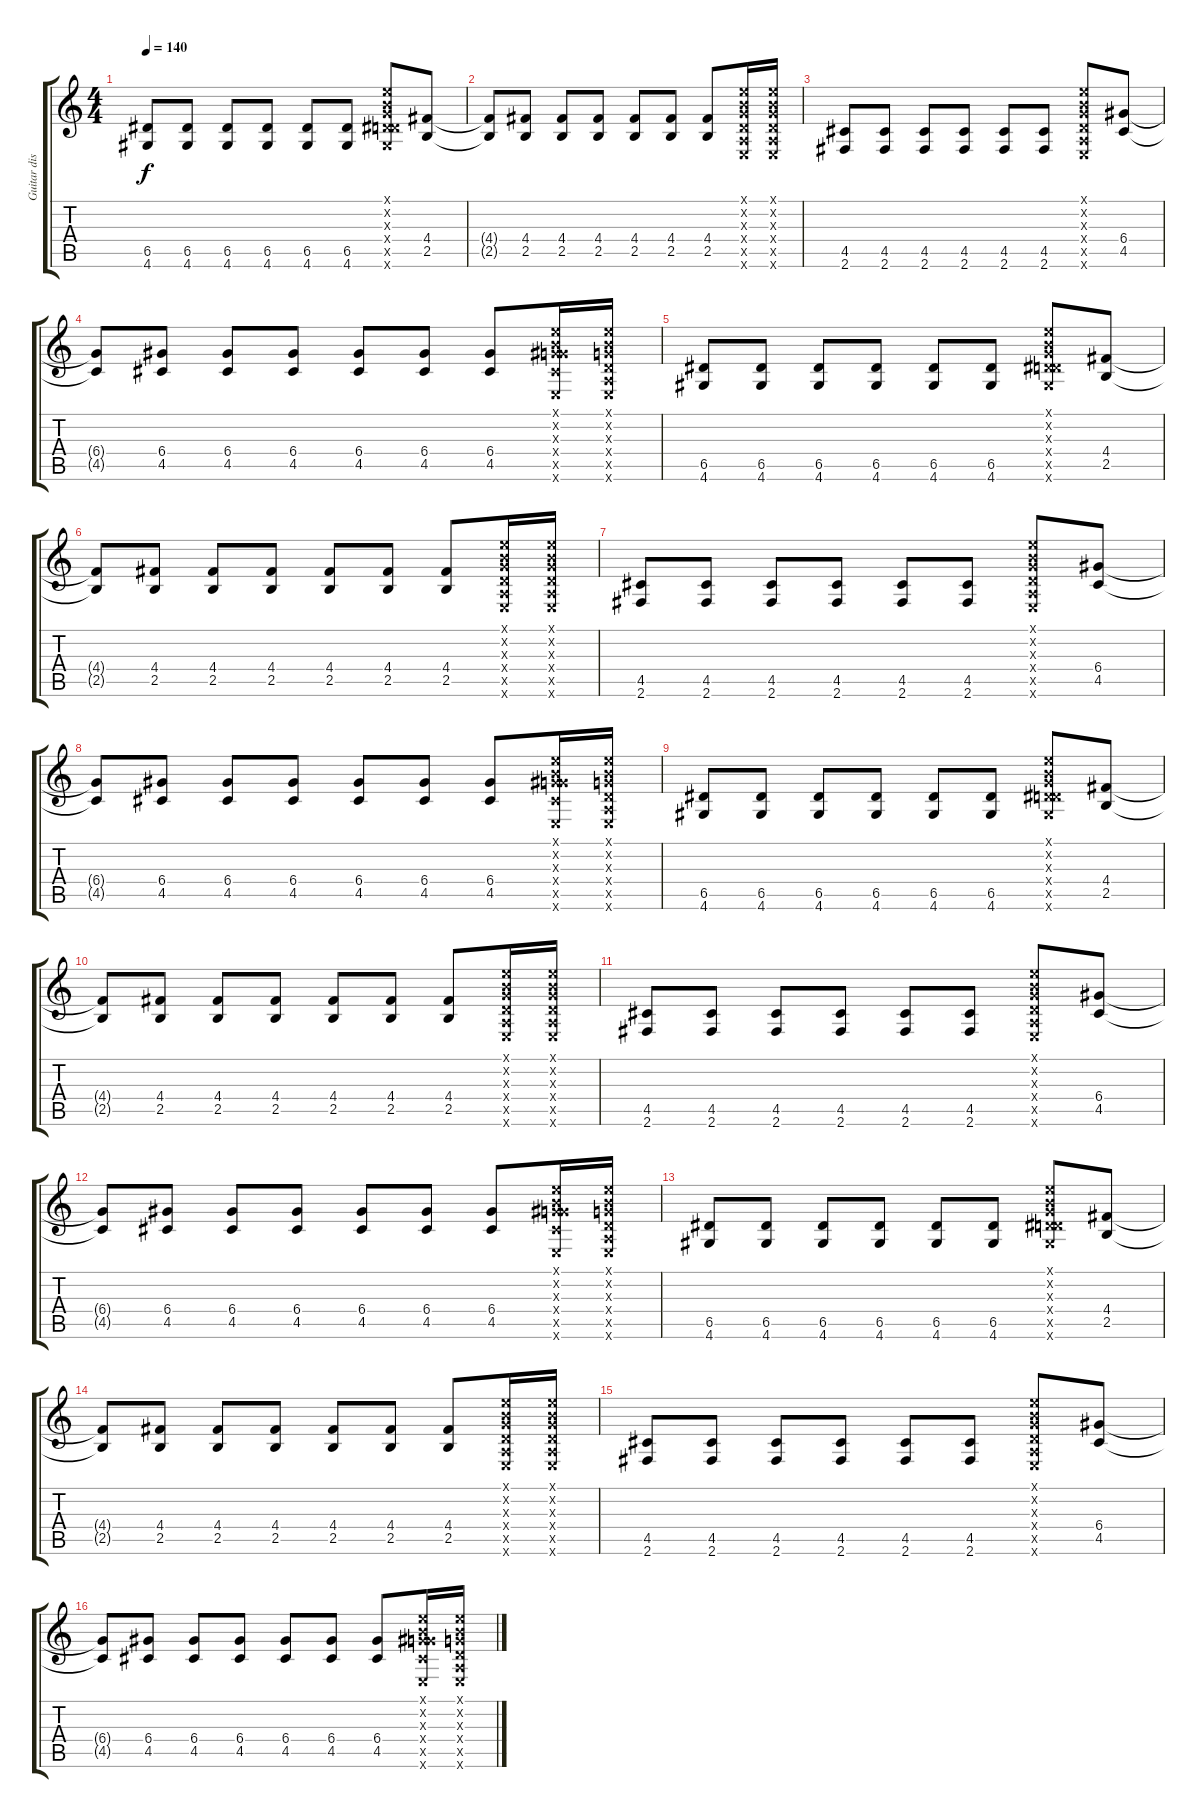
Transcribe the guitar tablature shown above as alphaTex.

\track ("Guitar dist. 1" "Guitar dis") {instrument overdrivenguitar}
\staff {score tabs}
\tuning (E4 B3 G3 D3 A2 E2) {hide}
\ts (4 4)
\tempo 140
\clef g2
\ks c
(6.5 4.6).8{dy f} (6.5 4.6).8 (6.5 4.6).8 (6.5 4.6).8 (6.5 4.6).8 (6.5 4.6).8 (0.1{x} 0.2{x} 0.3{x} 0.4{x} 6.5{x} 4.6{x}).8 (4.4 2.5).8 |
(4.4{t} 2.5{t}).8 (4.4 2.5).8 (4.4 2.5).8 (4.4 2.5).8 (4.4 2.5).8 (4.4 2.5).8 (4.4 2.5).8 (0.1{x} 0.2{x} 0.3{x} 0.4{x} 0.5{x} 0.6{x}).16 (0.1{x} 0.2{x} 0.3{x} 0.4{x} 0.5{x} 0.6{x}).16 |
(4.5 2.6).8 (4.5 2.6).8 (4.5 2.6).8 (4.5 2.6).8 (4.5 2.6).8 (4.5 2.6).8 (0.1{x} 0.2{x} 0.3{x} 0.4{x} 0.5{x} 0.6{x}).8 (6.4 4.5).8 |
(6.4{t} 4.5{t}).8 (6.4 4.5).8 (6.4 4.5).8 (6.4 4.5).8 (6.4 4.5).8 (6.4 4.5).8 (6.4 4.5).8 (0.1{x} 0.2{x} 0.3{x} 6.4{x} 4.5{x} 0.6{x}).16 (0.1{x} 0.2{x} 0.3{x} 0.4{x} 0.5{x} 0.6{x}).16 |
(6.5 4.6).8 (6.5 4.6).8 (6.5 4.6).8 (6.5 4.6).8 (6.5 4.6).8 (6.5 4.6).8 (0.1{x} 0.2{x} 0.3{x} 0.4{x} 6.5{x} 4.6{x}).8 (4.4 2.5).8 |
(4.4{t} 2.5{t}).8 (4.4 2.5).8 (4.4 2.5).8 (4.4 2.5).8 (4.4 2.5).8 (4.4 2.5).8 (4.4 2.5).8 (0.1{x} 0.2{x} 0.3{x} 0.4{x} 0.5{x} 0.6{x}).16 (0.1{x} 0.2{x} 0.3{x} 0.4{x} 0.5{x} 0.6{x}).16 |
(4.5 2.6).8 (4.5 2.6).8 (4.5 2.6).8 (4.5 2.6).8 (4.5 2.6).8 (4.5 2.6).8 (0.1{x} 0.2{x} 0.3{x} 0.4{x} 0.5{x} 0.6{x}).8 (6.4 4.5).8 |
(6.4{t} 4.5{t}).8 (6.4 4.5).8 (6.4 4.5).8 (6.4 4.5).8 (6.4 4.5).8 (6.4 4.5).8 (6.4 4.5).8 (0.1{x} 0.2{x} 0.3{x} 6.4{x} 4.5{x} 0.6{x}).16 (0.1{x} 0.2{x} 0.3{x} 0.4{x} 0.5{x} 0.6{x}).16 |
(6.5 4.6).8 (6.5 4.6).8 (6.5 4.6).8 (6.5 4.6).8 (6.5 4.6).8 (6.5 4.6).8 (0.1{x} 0.2{x} 0.3{x} 0.4{x} 6.5{x} 4.6{x}).8 (4.4 2.5).8 |
(4.4{t} 2.5{t}).8 (4.4 2.5).8 (4.4 2.5).8 (4.4 2.5).8 (4.4 2.5).8 (4.4 2.5).8 (4.4 2.5).8 (0.1{x} 0.2{x} 0.3{x} 0.4{x} 0.5{x} 0.6{x}).16 (0.1{x} 0.2{x} 0.3{x} 0.4{x} 0.5{x} 0.6{x}).16 |
(4.5 2.6).8 (4.5 2.6).8 (4.5 2.6).8 (4.5 2.6).8 (4.5 2.6).8 (4.5 2.6).8 (0.1{x} 0.2{x} 0.3{x} 0.4{x} 0.5{x} 0.6{x}).8 (6.4 4.5).8 |
(6.4{t} 4.5{t}).8 (6.4 4.5).8 (6.4 4.5).8 (6.4 4.5).8 (6.4 4.5).8 (6.4 4.5).8 (6.4 4.5).8 (0.1{x} 0.2{x} 0.3{x} 6.4{x} 4.5{x} 0.6{x}).16 (0.1{x} 0.2{x} 0.3{x} 0.4{x} 0.5{x} 0.6{x}).16 |
(6.5 4.6).8 (6.5 4.6).8 (6.5 4.6).8 (6.5 4.6).8 (6.5 4.6).8 (6.5 4.6).8 (0.1{x} 0.2{x} 0.3{x} 0.4{x} 6.5{x} 4.6{x}).8 (4.4 2.5).8 |
(4.4{t} 2.5{t}).8 (4.4 2.5).8 (4.4 2.5).8 (4.4 2.5).8 (4.4 2.5).8 (4.4 2.5).8 (4.4 2.5).8 (0.1{x} 0.2{x} 0.3{x} 0.4{x} 0.5{x} 0.6{x}).16 (0.1{x} 0.2{x} 0.3{x} 0.4{x} 0.5{x} 0.6{x}).16 |
(4.5 2.6).8 (4.5 2.6).8 (4.5 2.6).8 (4.5 2.6).8 (4.5 2.6).8 (4.5 2.6).8 (0.1{x} 0.2{x} 0.3{x} 0.4{x} 0.5{x} 0.6{x}).8 (6.4 4.5).8 |
(6.4{t} 4.5{t}).8 (6.4 4.5).8 (6.4 4.5).8 (6.4 4.5).8 (6.4 4.5).8 (6.4 4.5).8 (6.4 4.5).8 (0.1{x} 0.2{x} 0.3{x} 6.4{x} 4.5{x} 0.6{x}).16 (0.1{x} 0.2{x} 0.3{x} 0.4{x} 0.5{x} 0.6{x}).16
